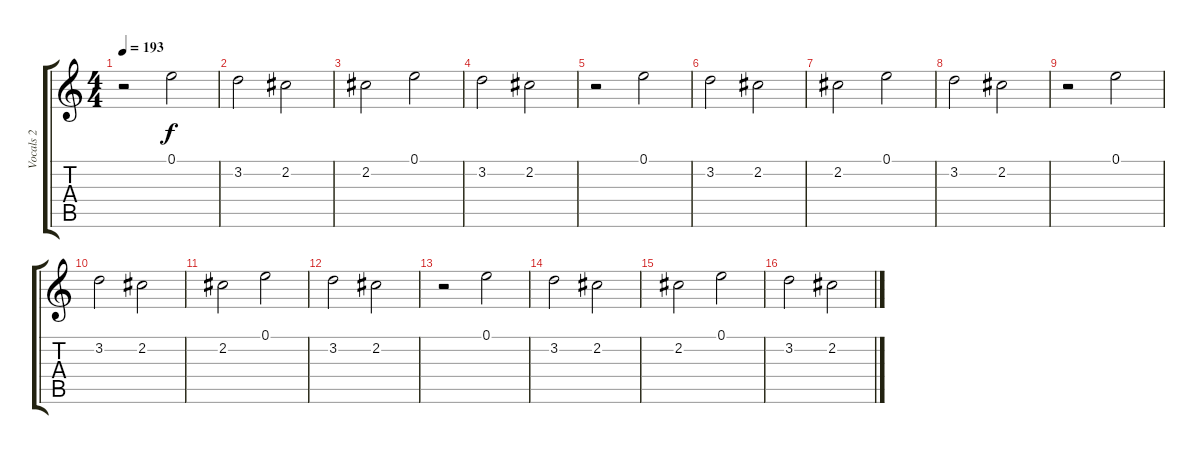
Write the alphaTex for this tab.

\track ("Vocals 2" "Vocals 2") {instrument overdrivenguitar}
\staff {score tabs}
\tuning (E4 B3 G3 D3 A2 E2) {hide}
\ts (4 4)
\tempo 193
\clef g2
\ks c
r.2{dy f} 0.1.2 |
3.2.2 2.2.2 |
2.2.2 0.1.2 |
3.2.2 2.2.2 |
r.2 0.1.2 |
3.2.2 2.2.2 |
2.2.2 0.1.2 |
3.2.2 2.2.2 |
r.2 0.1.2 |
3.2.2 2.2.2 |
2.2.2 0.1.2 |
3.2.2 2.2.2 |
r.2 0.1.2 |
3.2.2 2.2.2 |
2.2.2 0.1.2 |
3.2.2 2.2.2
